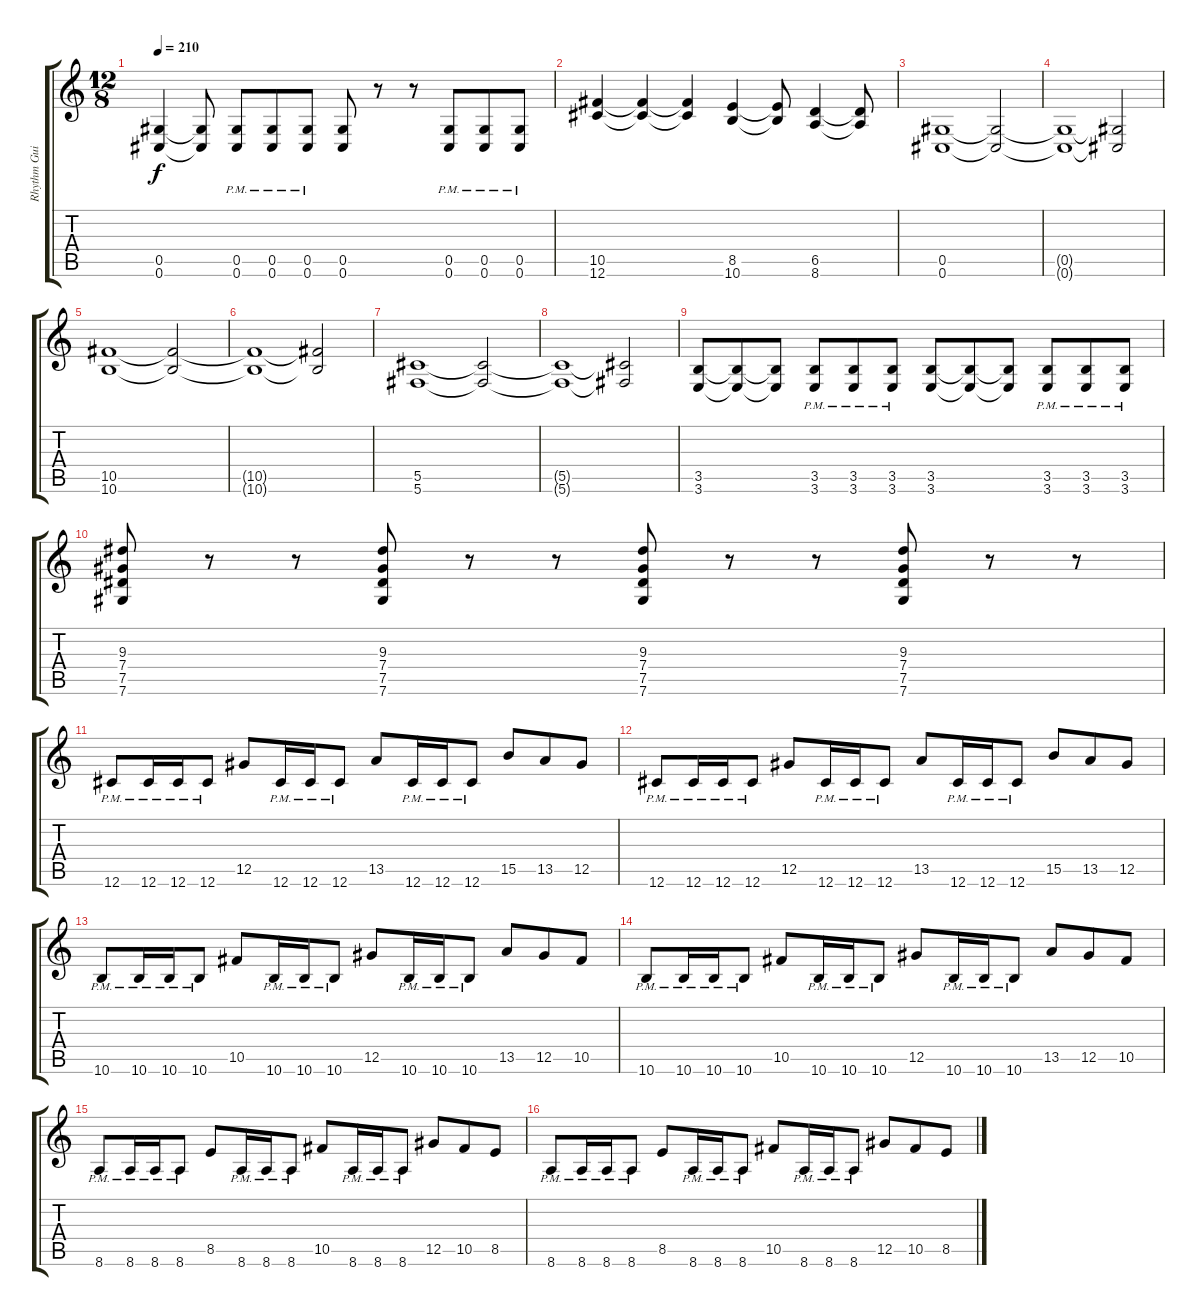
\track ("Rhythm Guitar" "Rhythm Gui") {instrument distortionguitar}
\staff {score tabs}
\tuning (Eb4 Bb3 Gb3 Db3 Ab2 Db2) {hide}
\ts (12 8)
\tempo 210
\clef g2
\ks c
(0.5 0.6).4{dy f} (0.5{t} 0.6{t}).8 (0.5{pm} 0.6{pm}).8 (0.5{pm} 0.6{pm}).8 (0.5{pm} 0.6{pm}).8 (0.5 0.6).8 r.8 r.8 (0.5{pm} 0.6{pm}).8 (0.5{pm} 0.6{pm}).8 (0.5{pm} 0.6{pm}).8 |
(10.5 12.6).4 (10.5{t} 12.6{t}).4 (10.5{t} 12.6{t}).4 (8.5 10.6).4 (8.5{t} 10.6{t}).8 (6.5 8.6).4 (6.5{t} 8.6{t}).8 |
(0.5 0.6).1 (0.5{t} 0.6{t}).2 |
(0.5{t} 0.6{t}).1 (0.5{t} 0.6{t}).2 |
(10.5 10.6).1 (10.5{t} 10.6{t}).2 |
(10.5{t} 10.6{t}).1 (10.5{t} 10.6{t}).2 |
(5.5 5.6).1 (5.5{t} 5.6{t}).2 |
(5.5{t} 5.6{t}).1 (5.5{t} 5.6{t}).2 |
(3.5 3.6).8 (3.5{t} 3.6{t}).8 (3.5{t} 3.6{t}).8 (3.5{pm} 3.6{pm}).8 (3.5{pm} 3.6{pm}).8 (3.5{pm} 3.6{pm}).8 (3.5 3.6).8 (3.5{t} 3.6{t}).8 (3.5{t} 3.6{t}).8 (3.5{pm} 3.6{pm}).8 (3.5{pm} 3.6{pm}).8 (3.5{pm} 3.6{pm}).8 |
(9.3 7.4 7.5 7.6).8 r.8 r.8 (9.3 7.4 7.5 7.6).8 r.8 r.8 (9.3 7.4 7.5 7.6).8 r.8 r.8 (9.3 7.4 7.5 7.6).8 r.8 r.8 |
12.6{pm}.8 12.6{pm}.16 12.6{pm}.16 12.6{pm}.8 12.5.8 12.6{pm}.16 12.6{pm}.16 12.6{pm}.8 13.5.8 12.6{pm}.16 12.6{pm}.16 12.6{pm}.8 15.5.8 13.5.8 12.5.8 |
12.6{pm}.8 12.6{pm}.16 12.6{pm}.16 12.6{pm}.8 12.5.8 12.6{pm}.16 12.6{pm}.16 12.6{pm}.8 13.5.8 12.6{pm}.16 12.6{pm}.16 12.6{pm}.8 15.5.8 13.5.8 12.5.8 |
10.6{pm}.8 10.6{pm}.16 10.6{pm}.16 10.6{pm}.8 10.5.8 10.6{pm}.16 10.6{pm}.16 10.6{pm}.8 12.5.8 10.6{pm}.16 10.6{pm}.16 10.6{pm}.8 13.5.8 12.5.8 10.5.8 |
10.6{pm}.8 10.6{pm}.16 10.6{pm}.16 10.6{pm}.8 10.5.8 10.6{pm}.16 10.6{pm}.16 10.6{pm}.8 12.5.8 10.6{pm}.16 10.6{pm}.16 10.6{pm}.8 13.5.8 12.5.8 10.5.8 |
8.6{pm}.8 8.6{pm}.16 8.6{pm}.16 8.6{pm}.8 8.5.8 8.6{pm}.16 8.6{pm}.16 8.6{pm}.8 10.5.8 8.6{pm}.16 8.6{pm}.16 8.6{pm}.8 12.5.8 10.5.8 8.5.8 |
8.6{pm}.8 8.6{pm}.16 8.6{pm}.16 8.6{pm}.8 8.5.8 8.6{pm}.16 8.6{pm}.16 8.6{pm}.8 10.5.8 8.6{pm}.16 8.6{pm}.16 8.6{pm}.8 12.5.8 10.5.8 8.5.8
